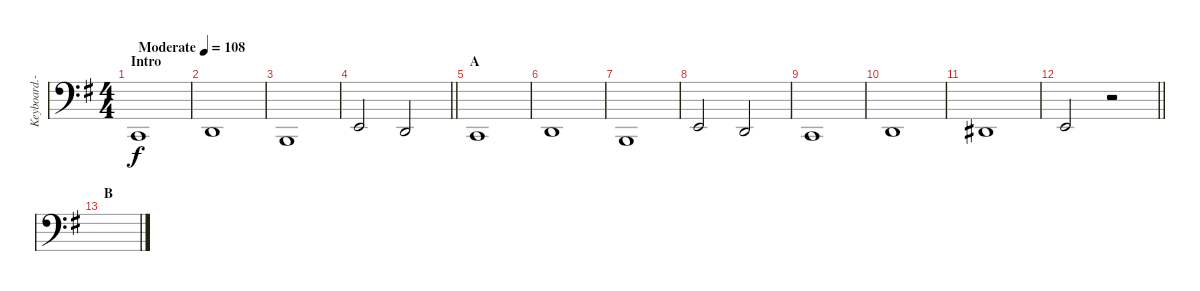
\track ("Keyboard.-III" "Keyboard.-") {instrument brightacousticpiano}
\staff {score}
\tuning (G2 D2 A1 E1 B0) {hide}
\ts (4 4)
\section ("" "Intro")
\tempo (108 "Moderate")
\clef f4
\ks g
3.3.1{dy f instrument brightacousticpiano} |
0.2.1 |
2.3.1 |
\barLineRight lightlight
2.2.2 0.2.2 |
\section ("" "A")
3.3.1 |
0.2.1 |
2.3.1 |
2.2.2 0.2.2 |
3.3.1 |
0.2.1 |
1.2.1 |
\barLineRight lightlight
2.2.2 r.2 |
\section ("" "B")
